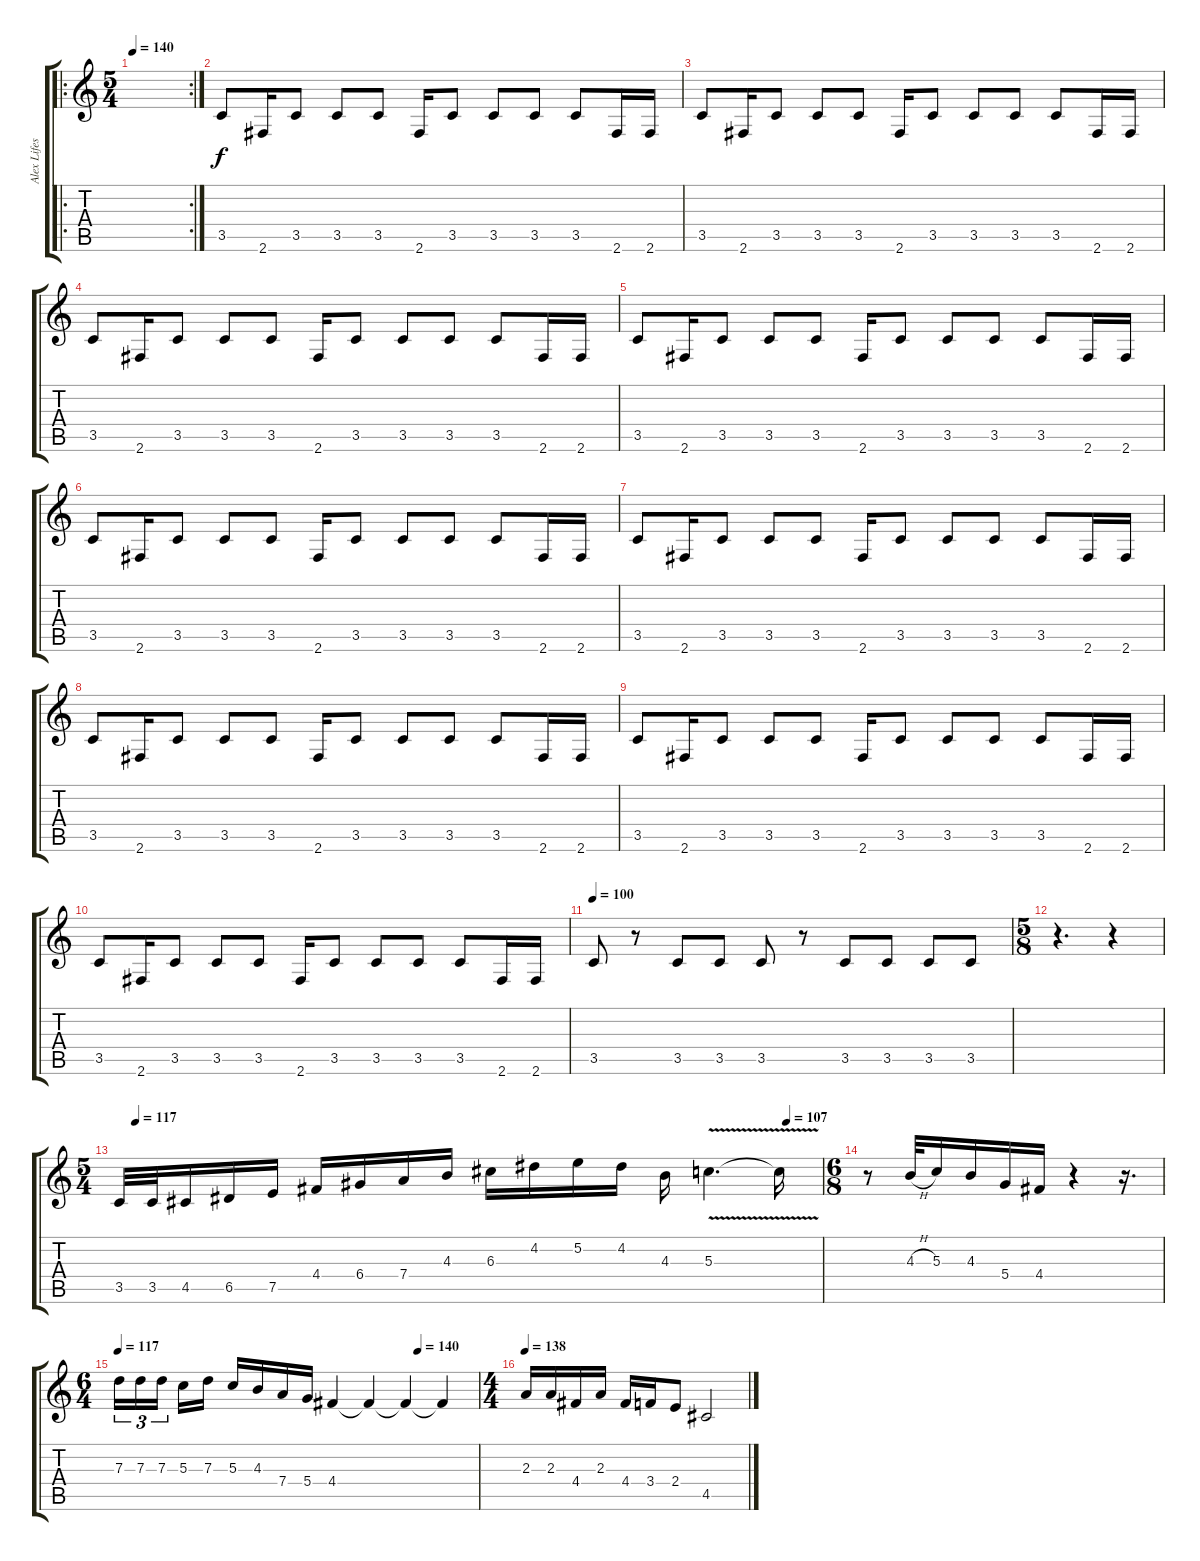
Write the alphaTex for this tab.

\track ("Alex Lifeson, Guitarra" "Alex Lifes") {instrument distortionguitar}
\staff {score tabs}
\tuning (E4 B3 G3 D3 A2 E2) {hide}
\ro
\rc 2
\ts (5 4)
\tempo 140
\tempo 107
\tempo 140
\clef g2
\ks c
|
3.5.8 2.6.16 3.5.8 3.5.8 3.5.8 2.6.16 3.5.8 3.5.8 3.5.8 3.5.8 2.6.16 2.6.16 |
3.5.8 2.6.16 3.5.8 3.5.8 3.5.8 2.6.16 3.5.8 3.5.8 3.5.8 3.5.8 2.6.16 2.6.16 |
3.5.8 2.6.16 3.5.8 3.5.8 3.5.8 2.6.16 3.5.8 3.5.8 3.5.8 3.5.8 2.6.16 2.6.16 |
3.5.8 2.6.16 3.5.8 3.5.8 3.5.8 2.6.16 3.5.8 3.5.8 3.5.8 3.5.8 2.6.16 2.6.16 |
3.5.8 2.6.16 3.5.8 3.5.8 3.5.8 2.6.16 3.5.8 3.5.8 3.5.8 3.5.8 2.6.16 2.6.16 |
3.5.8 2.6.16 3.5.8 3.5.8 3.5.8 2.6.16 3.5.8 3.5.8 3.5.8 3.5.8 2.6.16 2.6.16 |
3.5.8 2.6.16 3.5.8 3.5.8 3.5.8 2.6.16 3.5.8 3.5.8 3.5.8 3.5.8 2.6.16 2.6.16 |
3.5.8 2.6.16 3.5.8 3.5.8 3.5.8 2.6.16 3.5.8 3.5.8 3.5.8 3.5.8 2.6.16 2.6.16 |
3.5.8 2.6.16 3.5.8 3.5.8 3.5.8 2.6.16 3.5.8 3.5.8 3.5.8 3.5.8 2.6.16 2.6.16 |
\tempo 100
3.5.8 r.8 3.5.8 3.5.8 3.5.8 r.8 3.5.8 3.5.8 3.5.8 3.5.8 |
\ts (5 8)
r.4{d} r.4 |
\ts (5 4)
\tempo (117 0.025)
\tempo (107 0.95)
3.5.32 3.5.32 4.5.16 6.5.16 7.5.16 4.4.16 6.4.16 7.4.16 4.3.16 6.3.16 4.2.16 5.2.16 4.2.16 4.3.16 5.3{v}.4{d} 5.3{t}.16 |
\ts (6 8)
r.8 4.3{h}.32 5.3.16 4.3.16 5.4.16 4.4.16 r.4 r.16{d} |
\ts (6 4)
\tempo 117
\tempo (140 0.8333333333333334)
7.3.16{tu (3 2)} 7.3.16{tu (3 2)} 7.3.16{tu (3 2) beam splitsecondary} 5.3.16 7.3.16 5.3.16 4.3.16 7.4.16 5.4.16 4.4.4 4.4{t}.4{volume 2} 4.4{t}.4 4.4{t}.4 |
\ts (4 4)
\tempo 138
2.3.16{volume 16} 2.3.16 4.4.16 2.3.16 4.4.16 3.4.16 2.4.8 4.5.2
